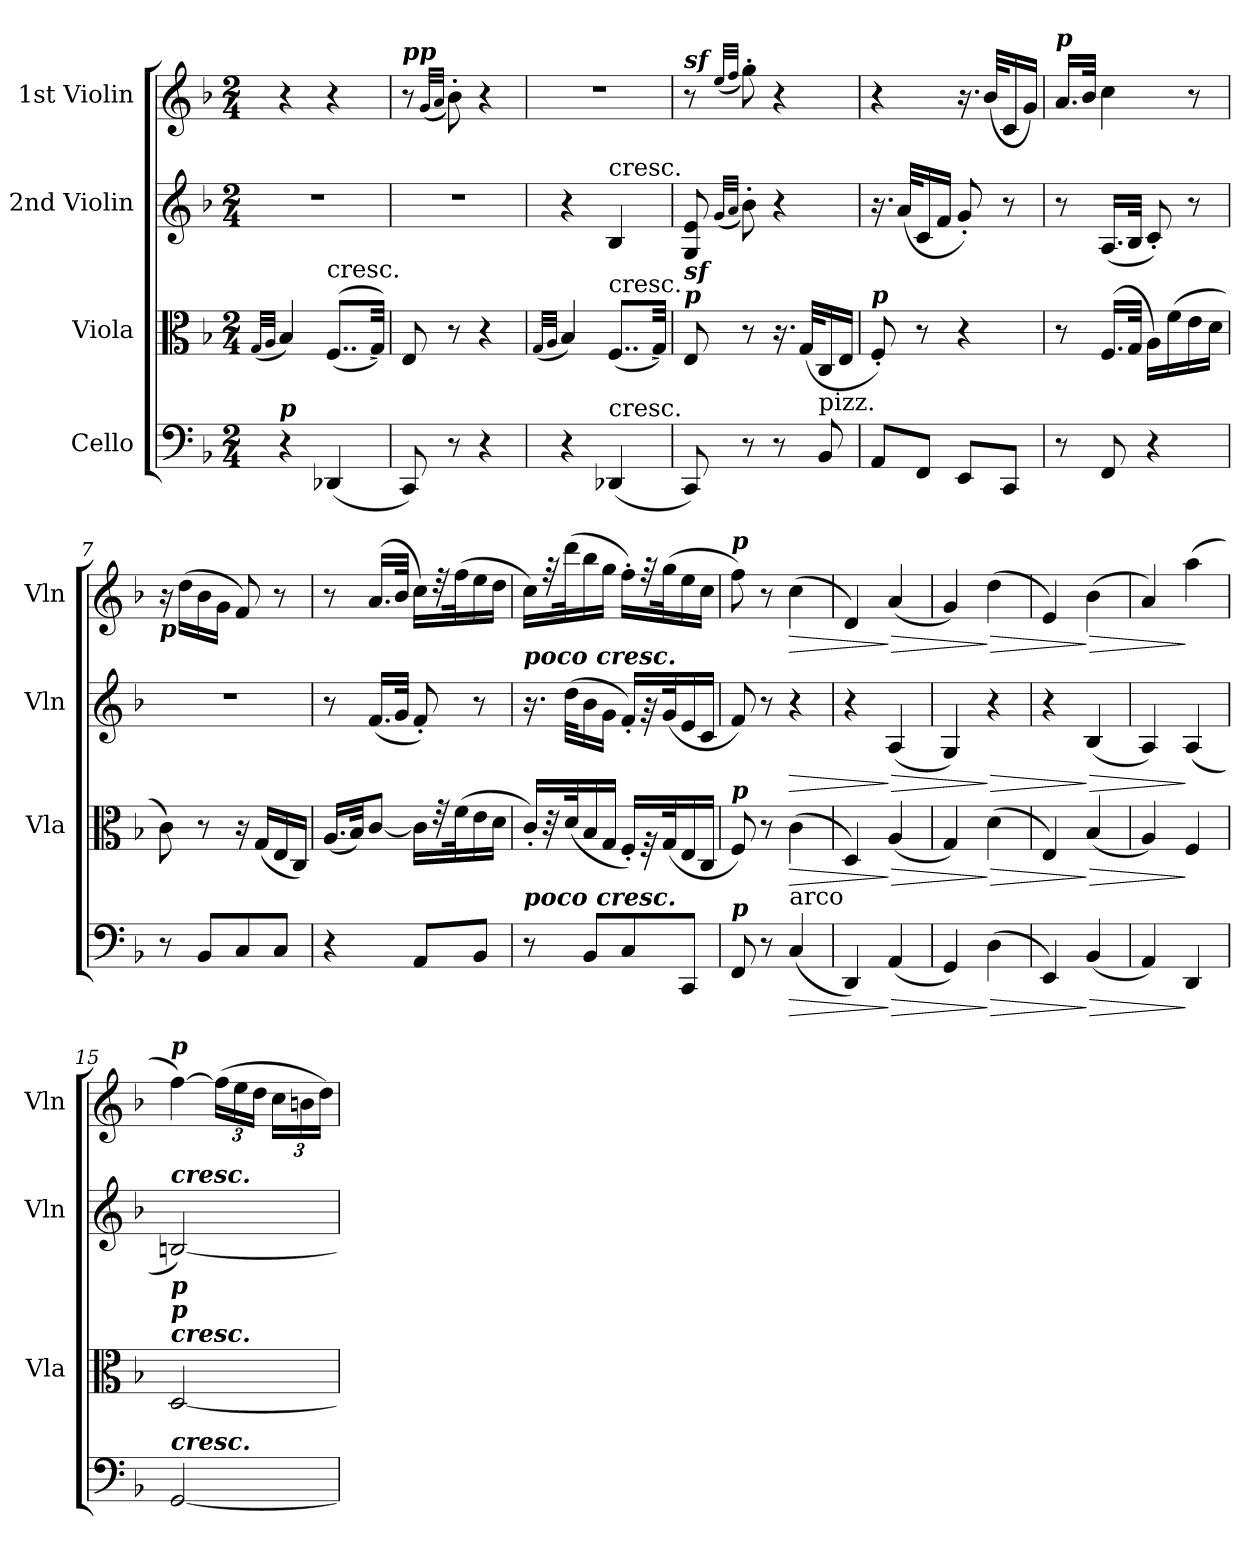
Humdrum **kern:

**kern	**dynam	**kern	**dynam	**kern	**dynam	**kern	**dynam
*part4	*part4	*part3	*part3	*part2	*part2	*part1	*part1
*staff4	*staff4	*staff3	*staff3	*staff2	*staff2	*staff1	*staff1
*I"Cello	*	*I"Viola	*	*I"2nd Violin	*	*I"1st Violin	*
*	*	*I'Vla	*	*I'Vln	*	*I'Vln	*
*clefF4	*	*clefC3	*	*clefG2	*	*clefG2	*
*k[b-]	*	*k[b-]	*	*k[b-]	*	*k[b-]	*
*F:	*	*F:	*	*F:	*	*F:	*
*M2/4	*	*M2/4	*	*M2/4	*	*M2/4	*
=1	=1	=1	=1	=1	=1	=1	=1
.	.	(32qqG/LLL	.	.	.	.	.
.	.	32qqA/JJJ	.	.	.	.	.
!LO:TX:a:Bi:t=p	!	!	!	!	!	!	!
4r	.	4B-)	.	2r	.	4r	.
!	!	!LO:TX:t=cresc.	!	!	!	!	!
(4DD-X	.	(<(>8..FL	.	.	.	4r	.
!	!	!	!LO:HP:b	!	!	!	!
.	.	32GJkk))	>	.	.	.	.
.	.	.	]	.	.	.	.
=2	=2	=2	=2	=2	=2	=2	=2
!	!	!	!	!	!	!LO:TX:a:Bi:t=pp	!
8CC)	.	8E	.	2r	.	8r	.
.	.	.	.	.	.	(32qqg/LLL	.
.	.	.	.	.	.	32qqa/JJJ	.
8r	.	8r	.	.	.	8b-')	.
4r	.	4r	.	.	.	4r	.
=3	=3	=3	=3	=3	=3	=3	=3
.	.	(32qqG/LLL	.	.	.	.	.
.	.	32qqA/JJJ	.	.	.	.	.
4r	.	4B-)	.	4r	.	2r	.
!	!	!	!	!LO:TX:t=cresc.	!	!	!
!	!	!LO:TX:t=cresc.	!	!	!	!	!
!LO:TX:t=cresc.	!	!	!	!	!	!	!
(4DD-X	.	(8..FL	.	4B-	.	.	.
!	!	!	!LO:HP:b	!	!	!	!
.	.	32GJkk)	>	.	.	.	.
.	.	.	]	.	.	.	.
=4	=4	=4	=4	=4	=4	=4	=4
!	!	!	!	!	!	!LO:TX:a:Bi:t=sf	!
!	!	!LO:TX:a:Bi:t=p	!	!	!	!	!
!	!	!LO:TX:a:Bi:t=sf	!	!	!	!	!
8CC)	.	8E	.	8G 8e	.	8r	.
.	.	.	.	(32qqg/LLL	.	(32qqee/LLL	.
.	.	.	.	32qqa/JJJ	.	32qqff/JJJ	.
8r	.	8r	.	8b-')	.	8gg')	.
8r	.	16.r	.	4r	.	4r	.
.	.	(32GKLL	.	.	.	.	.
!LO:TX:a:t=pizz.	!	!	!	!	!	!	!
8BB-	.	16C	.	.	.	.	.
.	.	16EJJ	.	.	.	.	.
=5	=5	=5	=5	=5	=5	=5	=5
!	!	!LO:TX:a:Bi:t=p	!	!	!	!	!
8AAL	.	8F')	.	16.r	.	4r	.
.	.	.	.	(32aKLL	.	.	.
8FFJ	.	8r	.	16c	.	.	.
.	.	.	.	16fJJ	.	.	.
8EEL	.	4r	.	8g')	.	16.r	.
.	.	.	.	.	.	(32b-KLL	.
8CCJ	.	.	.	8r	.	16c	.
.	.	.	.	.	.	16gJJ)	.
=6	=6	=6	=6	=6	=6	=6	=6
!	!	!	!	!	!	!LO:TX:a:Bi:t=p	!
8r	.	8r	.	8r	.	16.aLL	.
.	.	.	.	.	.	32b-JJk	.
8FF	.	(16.FLL	.	(16.ALL	.	4cc	.
.	.	32GJJk	.	32B-JJk	.	.	.
4r	.	16ALL)	.	8c')	.	.	.
.	.	(16f	.	.	.	.	.
.	.	16e	.	8r	.	8r	.
.	.	16dJJ	.	.	.	.	.
=7	=7	=7	=7	=7	=7	=7	=7
!	!	!	!	!	!	!LO:TX:b:Bi:t=p	!
8r	.	8c)	.	2r	.	16r	.
.	.	.	.	.	.	(16ddLL	.
8BB-L	.	8r	.	.	.	16b-	.
.	.	.	.	.	.	16gJJ	.
8C	.	16r	.	.	.	8f)	.
.	.	(16GLL	.	.	.	.	.
8CJ	.	16E	.	.	.	8r	.
.	.	16CJJ)	.	.	.	.	.
=8	=8	=8	=8	=8	=8	=8	=8
4r	.	(16.ALL	.	8r	.	8r	.
.	.	32B-JK)	.	.	.	.	.
.	.	[8cJ	.	(16.fLL	.	(16.aLL	.
.	.	.	.	32gJJk	.	32b-JJk	.
8AAL	.	16cLL]	.	8f')	.	16ccLL)	.
.	.	32r	.	.	.	32r	.
.	.	(32fK	.	.	.	(32ffK	.
8BB-J	.	16e	.	8r	.	16ee	.
.	.	16dJJ	.	.	.	16ddJJ	.
=9	=9	=9	=9	=9	=9	=9	=9
!	!	!	!	!LO:TX:a:Bi:t=poco cresc.	!	!	!
!LO:TX:a:Bi:t=poco cresc.	!	!	!	!	!	!	!
8r	.	16c'LL)	.	16.r	.	16ccLL)	.
.	.	32r	.	.	.	32r	.
.	.	(32dK	.	(32ddKLL	.	(32dddK	.
8BB-L	.	16B-	.	16b-	.	16bb-	.
.	.	16GJJ	.	16gJJ	.	16ggJJ	.
8C	.	16F'LL)	.	16f'LL)	.	16ff'LL)	.
.	.	32r	.	32r	.	32r	.
.	.	(32GK	.	(32gK	.	(32ggK	.
8CCJ	.	16E	.	16e	.	16ee	.
.	.	16CJJ	.	16cJJ	.	16ccJJ	.
=10	=10	=10	=10	=10	=10	=10	=10
!	!	!	!	!	!	!LO:TX:a:Bi:t=p	!
!	!	!LO:TX:a:Bi:t=p	!	!	!	!	!
!LO:TX:a:Bi:t=p	!	!	!	!	!	!	!
8FF	.	8F)	.	8f)	.	8ff)	.
8r	.	8r	.	8r	.	8r	.
!LO:TX:a:t=arco	!	!	!	!	!	!	!
!	!LO:HP:b	!	!LO:HP:b	!	!LO:HP:b	!	!LO:HP:b
(4C	>	(4c	>	4r	>	(4cc	>
=11	=11	=11	=11	=11	=11	=11	=11
4DD)	.	4D)	.	4r	.	4d)	.
!	!LO:HP:n=1:b	!	!LO:HP:n=1:b	!	!LO:HP:n=1:b	!	!LO:HP:n=1:b
(4AA	] >	(4A	] >	(4A	] >	(4a	] >
=12	=12	=12	=12	=12	=12	=12	=12
4GG)	.	4G)	.	4G)	.	4g)	.
!	!LO:HP:n=1:b	!	!LO:HP:n=1:b	!	!LO:HP:n=1:b	!	!LO:HP:n=1:b
(4D	] >	(4d	] >	4r	] >	(4dd	] >
=13	=13	=13	=13	=13	=13	=13	=13
4EE)	.	4E)	.	4r	.	4e)	.
!	!LO:HP:n=1:b	!	!LO:HP:n=1:b	!	!LO:HP:n=1:b	!	!LO:HP:n=1:b
(4BB-	] >	(4B-	] >	(4B-	] >	(4b-	] >
=14	=14	=14	=14	=14	=14	=14	=14
4AA)	.	4A)	.	4A)	.	4a)	.
4DD	]	4F	]	(4A	]	(4aa	]
=15	=15	=15	=15	=15	=15	=15	=15
!	!	!	!	!	!	!LO:TX:a:Bi:t=p	!
!	!	!	!	!LO:TX:a:Bi:t=cresc.	!	!	!
!	!	!LO:TX:a:Bi:t=cresc.	!	!	!	!	!
!	!	!LO:TX:a:Bi:t=p	!	!	!	!	!
!	!	!LO:TX:a:Bi:t=p	!	!	!	!	!
!LO:TX:a:Bi:t=cresc.	!	!	!	!	!	!	!
[2GG	.	[2D	.	[2Bn)	.	[4ff)	.
.	.	.	.	.	.	(24ffLL]	.
.	.	.	.	.	.	24ee	.
.	.	.	.	.	.	24ddJJ	.
.	.	.	.	.	.	24ccLL	.
.	.	.	.	.	.	24bn	.
.	.	.	.	.	.	24ddJJ)	.
=	=	=	=	=	=	=	=
*-	*-	*-	*-	*-	*-	*-	*-
